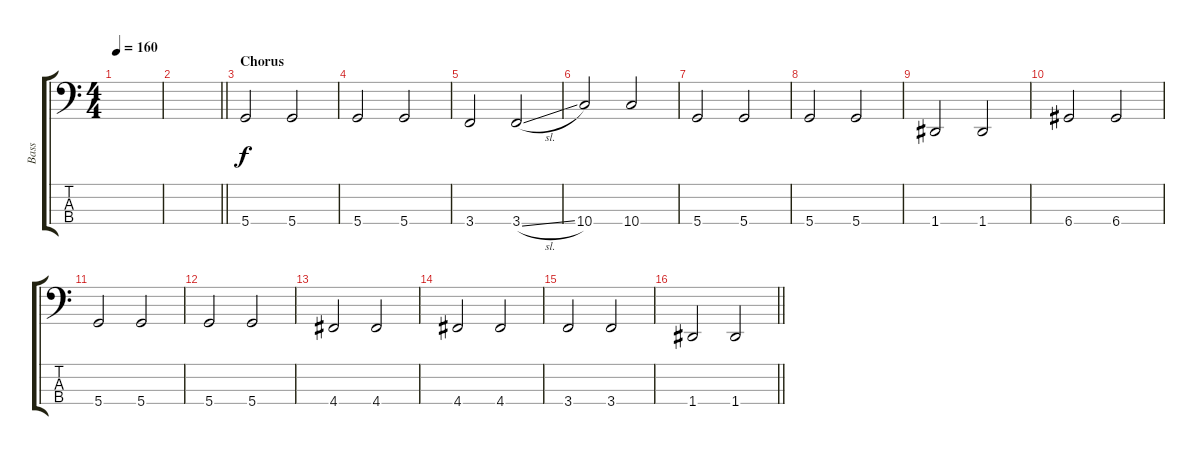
\track ("Bass" "Bass") {instrument electricbassfinger}
\staff {score tabs}
\tuning (G2 D2 A1 D1) {hide}
\ts (4 4)
\tempo 160
\clef f4
\ks c
|
\barLineRight lightlight
|
\section ("" "Chorus")
5.4.2 5.4.2 |
5.4.2 5.4.2 |
3.4.2 3.4{sl}.2 |
10.4.2 10.4.2 |
5.4.2 5.4.2 |
5.4.2 5.4.2 |
1.4.2 1.4.2 |
6.4.2 6.4.2 |
5.4.2 5.4.2 |
5.4.2 5.4.2 |
4.4.2 4.4.2 |
4.4.2 4.4.2 |
3.4.2 3.4.2 |
\barLineRight lightlight
1.4.2 1.4.2
